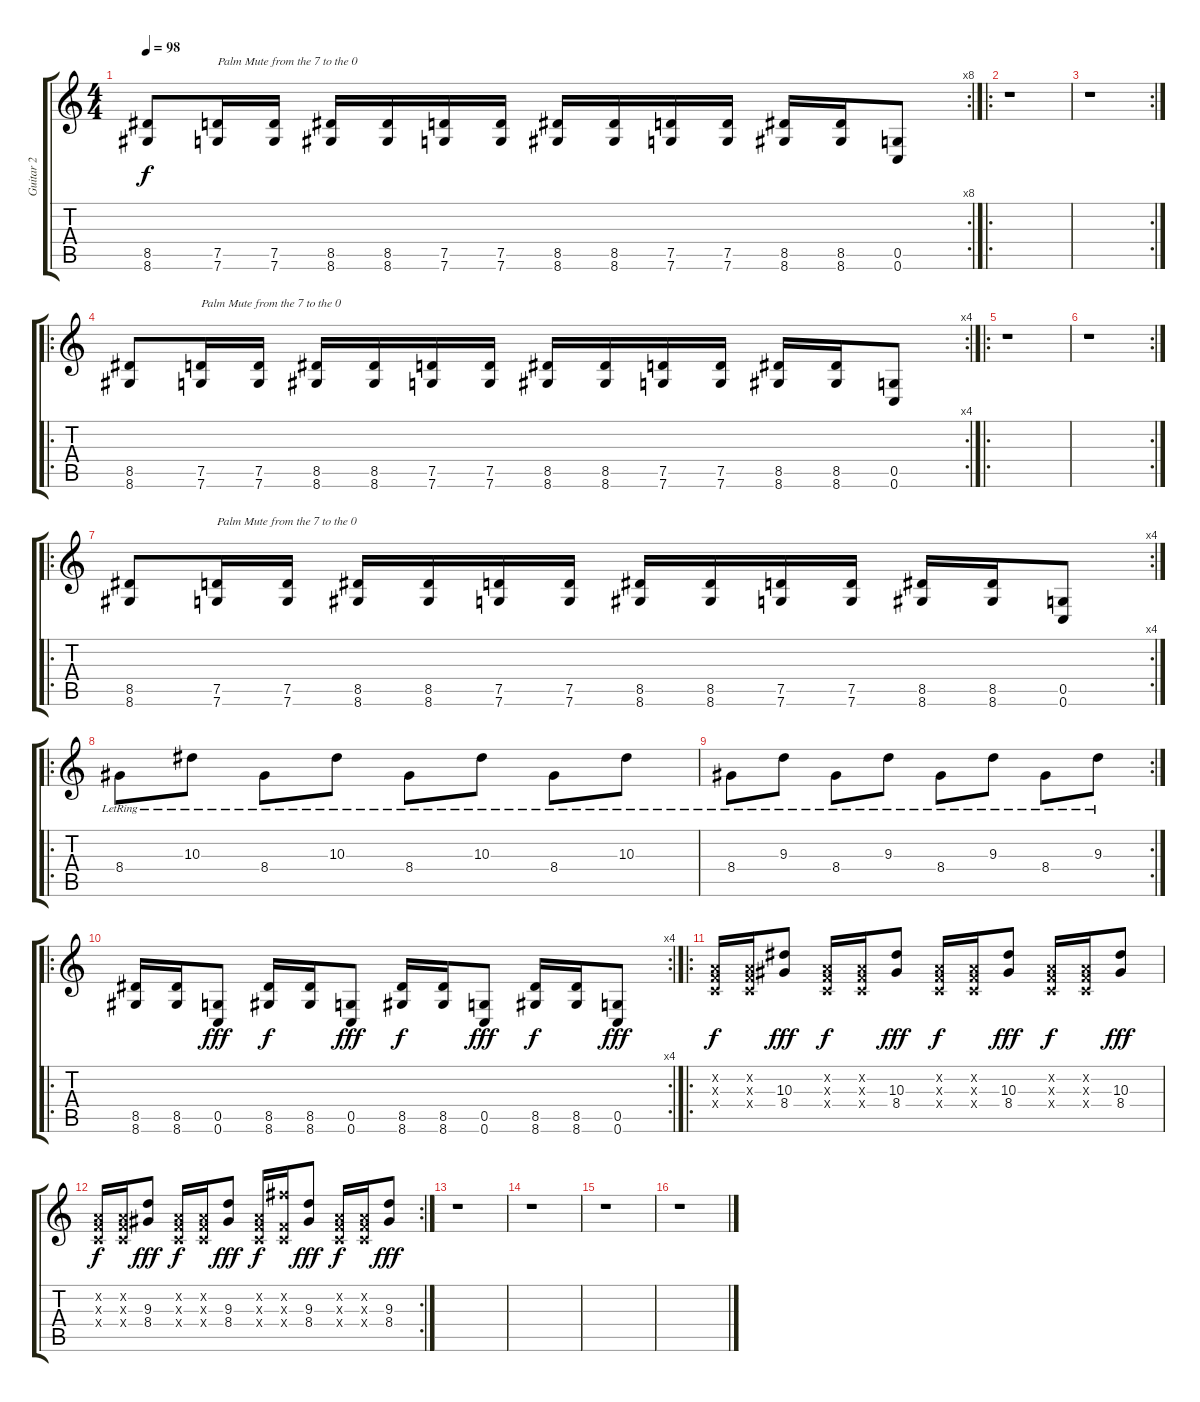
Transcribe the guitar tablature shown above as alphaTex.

\track ("Guitar 2" "Guitar 2") {instrument overdrivenguitar}
\staff {score tabs}
\tuning (D4 A3 F3 C3 G2 C2) {hide}
\rc 8
\ts (4 4)
\tempo 98
\clef g2
\ks c
(8.5 8.6).8{dy f instrument overdrivenguitar} (7.5 7.6).16{txt "Palm Mute from the 7 to the 0"} (7.5 7.6).16 (8.5 8.6).16 (8.5 8.6).16 (7.5 7.6).16 (7.5 7.6).16 (8.5 8.6).16 (8.5 8.6).16 (7.5 7.6).16 (7.5 7.6).16 (8.5 8.6).16 (8.5 8.6).16 (0.5 0.6).8 |
\ro
r.1 |
\rc 2
r.1 |
\ro
\rc 4
(8.5 8.6).8 (7.5 7.6).16{txt "Palm Mute from the 7 to the 0"} (7.5 7.6).16 (8.5 8.6).16 (8.5 8.6).16 (7.5 7.6).16 (7.5 7.6).16 (8.5 8.6).16 (8.5 8.6).16 (7.5 7.6).16 (7.5 7.6).16 (8.5 8.6).16 (8.5 8.6).16 (0.5 0.6).8 |
\ro
r.1 |
\rc 2
r.1 |
\ro
\rc 4
(8.5 8.6).8 (7.5 7.6).16{txt "Palm Mute from the 7 to the 0"} (7.5 7.6).16 (8.5 8.6).16 (8.5 8.6).16 (7.5 7.6).16 (7.5 7.6).16 (8.5 8.6).16 (8.5 8.6).16 (7.5 7.6).16 (7.5 7.6).16 (8.5 8.6).16 (8.5 8.6).16 (0.5 0.6).8 |
\ro
8.4{lr}.8 10.3{lr}.8 8.4{lr}.8 10.3{lr}.8 8.4{lr}.8 10.3{lr}.8 8.4{lr}.8 10.3{lr}.8 |
\rc 2
8.4{lr}.8 9.3{lr}.8 8.4{lr}.8 9.3{lr}.8 8.4{lr}.8 9.3{lr}.8 8.4{lr}.8 9.3{lr}.8 |
\ro
\rc 4
(8.5 8.6).16 (8.5 8.6).16 (0.5 0.6).8{dy fff} (8.5 8.6).16{dy f} (8.5 8.6).16 (0.5 0.6).8{dy fff} (8.5 8.6).16{dy f} (8.5 8.6).16 (0.5 0.6).8{dy fff} (8.5 8.6).16{dy f} (8.5 8.6).16 (0.5 0.6).8{dy fff} |
\ro
(0.2{x} 0.3{x} 0.4{x}).16{dy f} (0.2{x} 0.3{x} 0.4{x}).16 (10.3 8.4).8{dy fff} (0.2{x} 0.3{x} 0.4{x}).16{dy f} (0.2{x} 0.3{x} 0.4{x}).16 (10.3 8.4).8{dy fff} (0.2{x} 0.3{x} 0.4{x}).16{dy f} (0.2{x} 0.3{x} 0.4{x}).16 (10.3 8.4).8{dy fff} (0.2{x} 0.3{x} 0.4{x}).16{dy f} (0.2{x} 0.3{x} 0.4{x}).16 (10.3 8.4).8{dy fff} |
\rc 2
(0.2{x} 0.3{x} 0.4{x}).16{dy f} (0.2{x} 0.3{x} 0.4{x}).16 (9.3 8.4).8{dy fff} (0.2{x} 0.3{x} 0.4{x}).16{dy f} (0.2{x} 0.3{x} 0.4{x}).16 (9.3 8.4).8{dy fff} (0.2{x} 0.3{x} 0.4{x}).16{dy f} (9.2{x} 0.3{x} 0.4{x}).16 (9.3 8.4).8{dy fff} (0.2{x} 0.3{x} 0.4{x}).16{dy f} (0.2{x} 0.3{x} 0.4{x}).16 (9.3 8.4).8{dy fff} |
r.1 |
r.1 |
r.1 |
r.1
